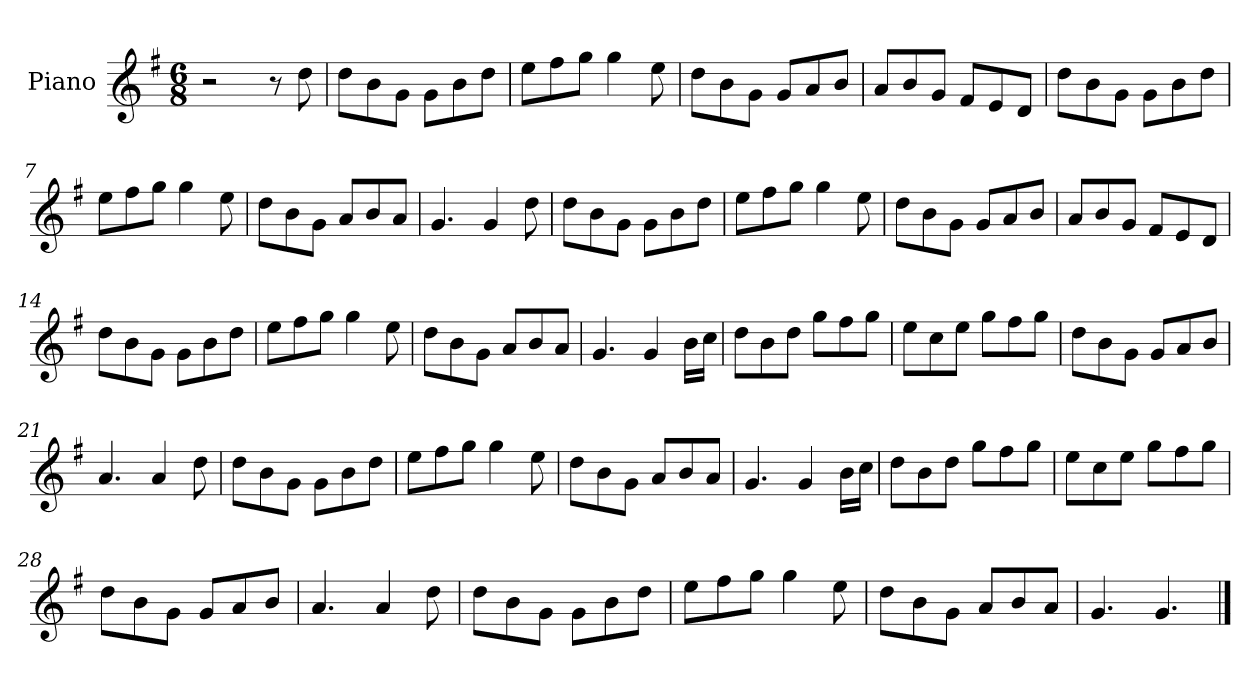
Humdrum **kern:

**kern
*part1
*staff1
*I"Piano
*I'Pno
*clefG2
*k[f#]
*M6/8
=1
2r
8r
8dd\
=2
8dd\L
8b\
8g\J
8g\L
8b\
8dd\J
=3
8ee\L
8ff#\
8gg\J
4gg\
8ee\
=4
8dd\L
8b\
8g\J
8g/L
8a/
8b/J
=5
8a/L
8b/
8g/J
8f#/L
8e/
8d/J
=6
8dd\L
8b\
8g\J
8g\L
8b\
8dd\J
=7
8ee\L
8ff#\
8gg\J
4gg\
8ee\
=8
8dd\L
8b\
8g\J
8a/L
8b/
8a/J
=9
4.g/
4g/
8dd\
=10
8dd\L
8b\
8g\J
8g\L
8b\
8dd\J
=11
8ee\L
8ff#\
8gg\J
4gg\
8ee\
=12
8dd\L
8b\
8g\J
8g/L
8a/
8b/J
=13
8a/L
8b/
8g/J
8f#/L
8e/
8d/J
=14
8dd\L
8b\
8g\J
8g\L
8b\
8dd\J
=15
8ee\L
8ff#\
8gg\J
4gg\
8ee\
=16
8dd\L
8b\
8g\J
8a/L
8b/
8a/J
=17
4.g/
4g/
16b\LL
16cc\JJ
=18
8dd\L
8b\
8dd\J
8gg\L
8ff#\
8gg\J
=19
8ee\L
8cc\
8ee\J
8gg\L
8ff#\
8gg\J
=20
8dd\L
8b\
8g\J
8g/L
8a/
8b/J
=21
4.a/
4a/
8dd\
=22
8dd\L
8b\
8g\J
8g\L
8b\
8dd\J
=23
8ee\L
8ff#\
8gg\J
4gg\
8ee\
=24
8dd\L
8b\
8g\J
8a/L
8b/
8a/J
=25
4.g/
4g/
16b\LL
16cc\JJ
=26
8dd\L
8b\
8dd\J
8gg\L
8ff#\
8gg\J
=27
8ee\L
8cc\
8ee\J
8gg\L
8ff#\
8gg\J
=28
8dd\L
8b\
8g\J
8g/L
8a/
8b/J
=29
4.a/
4a/
8dd\
=30
8dd\L
8b\
8g\J
8g\L
8b\
8dd\J
=31
8ee\L
8ff#\
8gg\J
4gg\
8ee\
=32
8dd\L
8b\
8g\J
8a/L
8b/
8a/J
=33
4.g/
4.g/
==
*-
